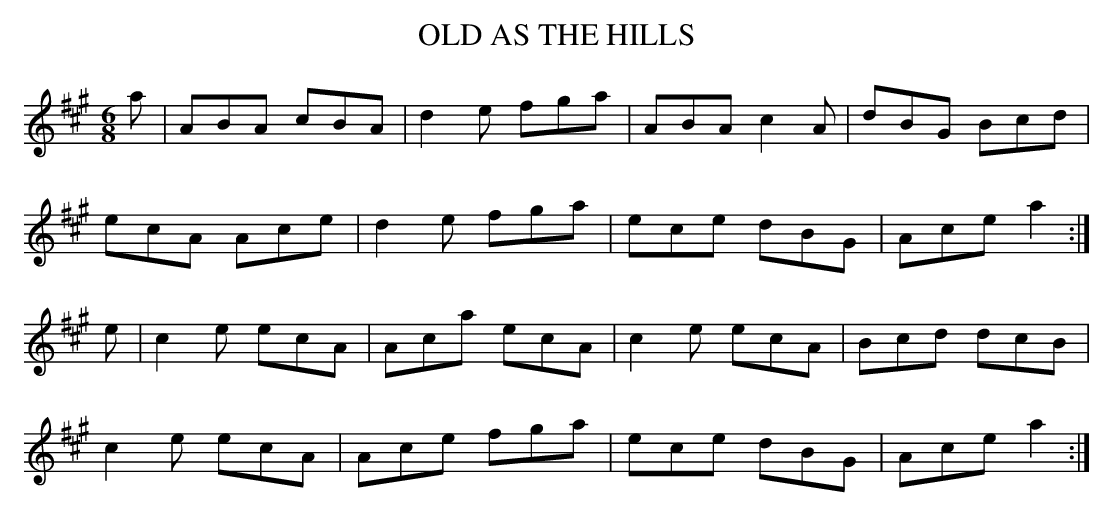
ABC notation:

X:1
T:OLD AS THE HILLS
M:6/8
L:1/8
K:A
a|ABA cBA|d2e fga|ABA c2A|dBG Bcd|
ecA Ace|d2e fga|ece dBG|Ace a2 :|
e|c2e ecA|Aca ecA|c2e ecA|Bcd dcB|
c2e ecA|Ace fga|ece dBG|Ace a2 :|
